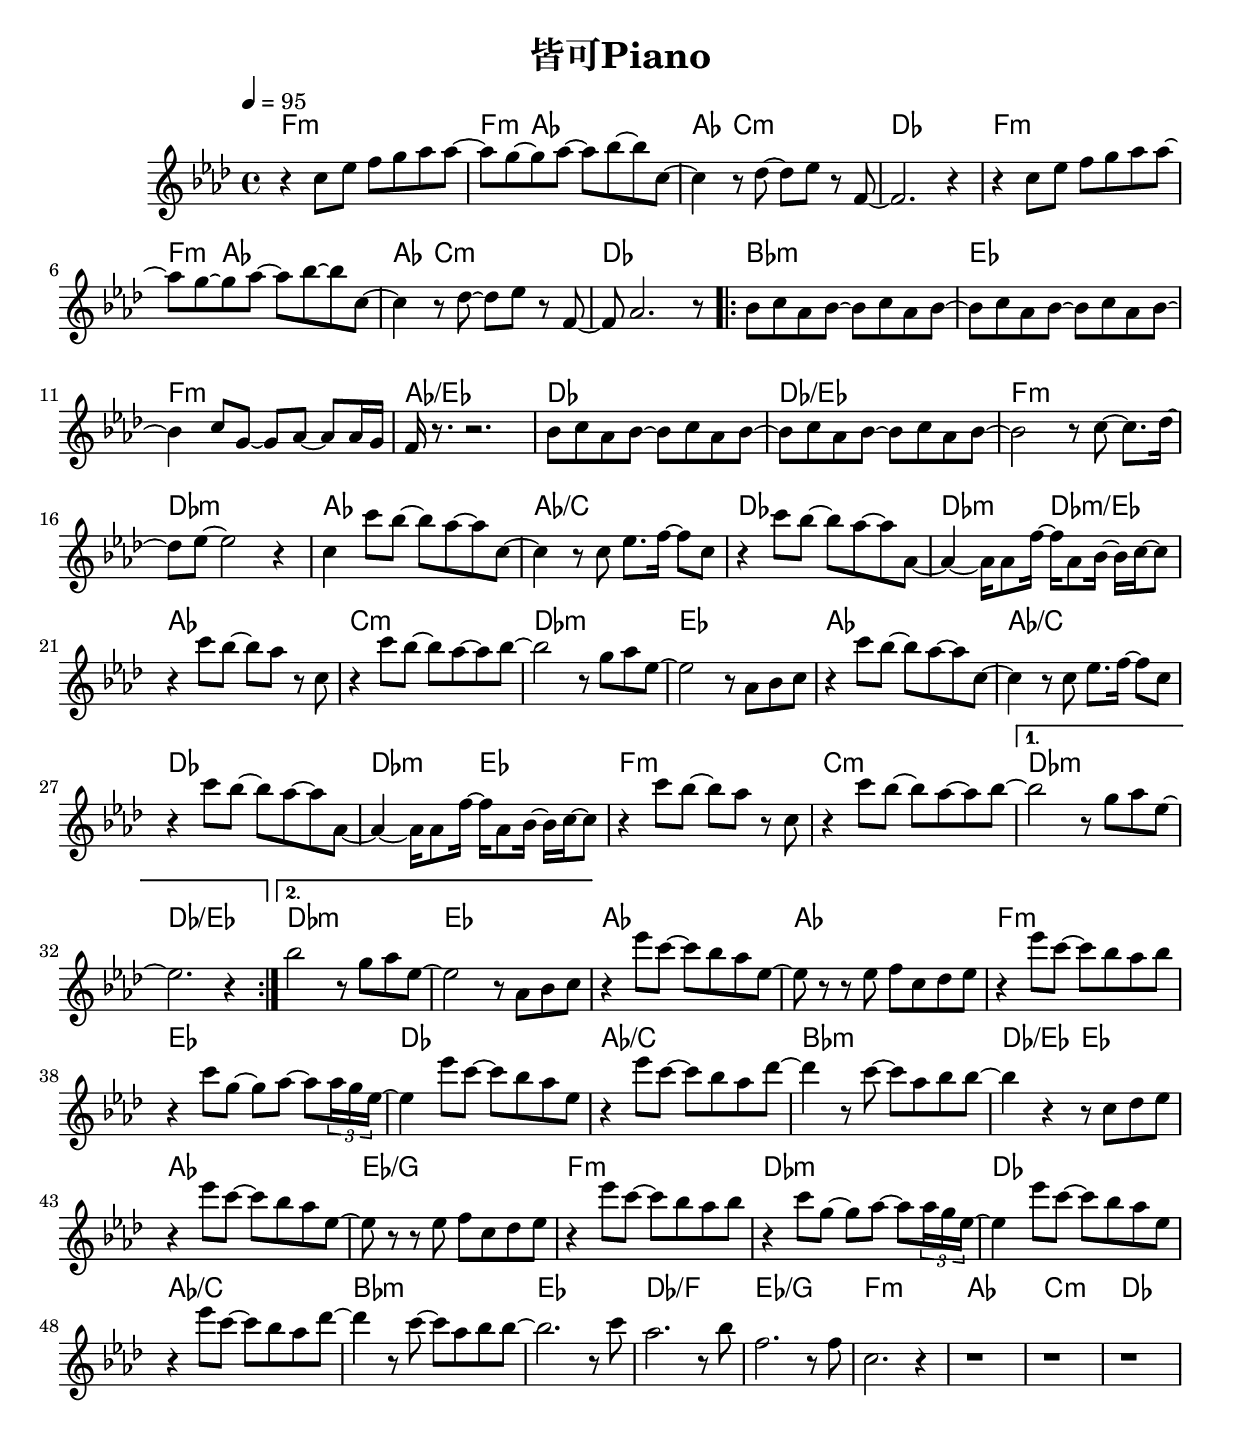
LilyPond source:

\header {
  title = "皆可Piano"
  composer = ""
}

\score { <<

\chords {

  f1:m~ | f4:m aes2.~ |  aes4 c2.:m | des1 |
  f1:m~ | f4:m aes2.~ |  aes4 c2.:m | des1 |

  \repeat volta 2 {
  bes1:m | ees | f:m | aes/ees |
  des | des/ees | f:m | des:m |

  aes | aes/c | des | des2:m des:m/ees |
  aes1 | c:m | des:m | ees |
  aes | aes/c | des | des2:m ees |
  f1:m | c:m |  
  }

  \alternative {
  {des1:m | des/ees |}
  {des1:m | ees |}
  }  
  
  aes1~ | aes | f:m | ees |
  des | aes/c | bes:m | des2/ees ees |
  aes1 | ees/g | f:m | des:m |
  des | aes/c | bes:m | ees |

  des/f | ees/g | f:m | aes | c:m | des |


  }
  
  \relative aes' { \key aes\major \tempo 4 = 95 \time 4/4

  r4 c8 ees f g aes aes~ | aes g~ g aes~ aes bes~ bes c,~ |
  c4 r8 des~ des ees r f,~ | f2. r4 |
  r4 c'8 ees f g aes aes~ | aes g~ g aes~ aes bes~ bes c,~ |
  c4 r8 des~ des ees r f,~ | f aes2. r8 |

  \repeat volta 2 {
  bes c aes bes~ bes c aes bes~ | bes c aes bes~ bes c aes bes~ |
  bes4 c8 g~ g aes~ aes aes16 g | f r8. r2. |
  bes8 c aes bes~ bes c aes bes~ | bes c aes bes~ bes c aes bes~ | 
  bes2 r8 c8~ c8. des16~ | des8 ees~ ees2 r4 |

  c4 c'8 bes~ bes aes~ aes c,~ | c4 r8 c ees8. f16~ f8 c |
  r4 c'8 bes~ bes aes~ aes aes,~ | aes4~ aes16 aes8 f'16~ f aes,8 bes16~ bes c~ c8 |
  r4 c'8 bes~ bes aes r c, | r4 c'8 bes~ bes aes~ aes bes~ |
  bes2 r8 g aes ees~ | ees2 r8 aes, bes c |

  r4 c'8 bes~ bes aes~ aes c,~ | c4 r8 c ees8. f16~ f8 c |
  r4 c'8 bes~ bes aes~ aes aes,~ | aes4~ aes16 aes8 f'16~ f aes,8 bes16~ bes c~ c8 |
  r4 c'8 bes~ bes aes r c, | r4 c'8 bes~ bes aes~ aes bes~ |
  
  }

  \alternative {
    {bes2 r8 g aes ees~ | ees2. r4 | }
    {bes'2 r8 g aes ees~ | ees2 r8 aes, bes c | }
  }

  r4 ees'8 c~ c bes aes ees~ | ees r r ees f c des ees |
  r4 ees'8 c~ c bes aes bes | r4 c8 g~ g aes~ aes \tuplet 3/2 8 {aes16 g ees~} |
  ees4 ees'8 c~ c bes aes ees | r4 ees'8 c~ c bes aes des~ |
  des4 r8 c~ c aes bes bes~ | bes4 r r8 c, des ees |
  
  r4 ees'8 c~ c bes aes ees~ | ees r r ees f c des ees |
  r4 ees'8 c~ c bes aes bes | r4 c8 g~ g aes~ aes \tuplet 3/2 8 {aes16 g ees~} |
  ees4 ees'8 c~ c bes aes ees | r4 ees'8 c~ c bes aes des~ |
  des4 r8 c~ c aes bes bes~ | bes2. r8 c | aes2. r8 bes |
  f2. r8 f | c2. r4 |
  
  r1 | r | r |

   
    
  }





>>
  \layout {}
  \midi {}
}